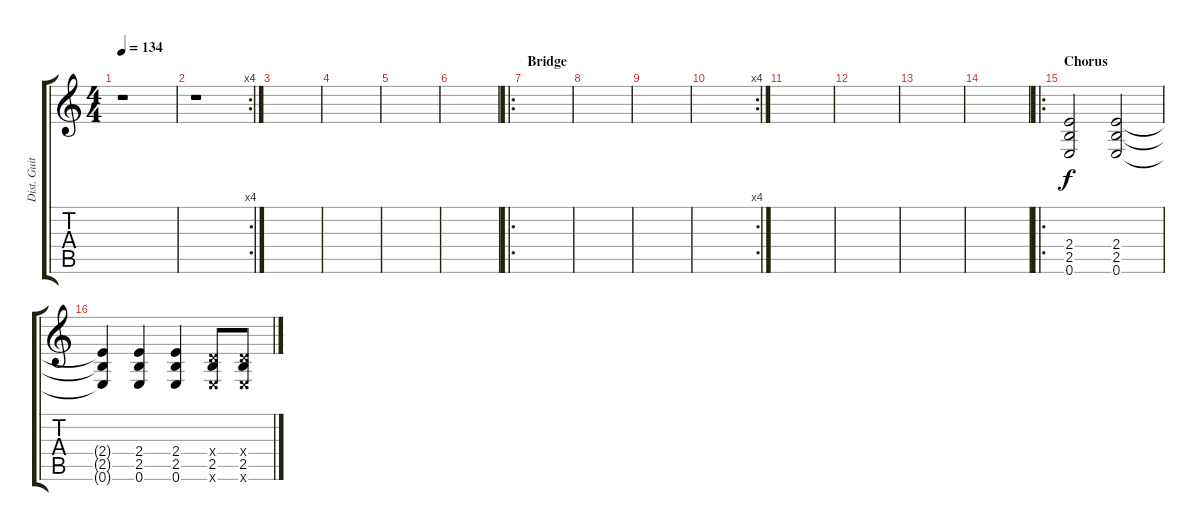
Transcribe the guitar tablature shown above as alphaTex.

\track ("Dist. Guitar" "Dist. Guit") {instrument distortionguitar}
\staff {score tabs}
\tuning (E4 B3 G3 D3 A2 E2) {hide}
\ts (4 4)
\tempo 134
\clef g2
\ks c
r.1{dy f} |
\rc 4
r.1 |
|
|
|
|
\ro
\section ("" "Bridge")
|
|
|
\rc 4
|
|
|
|
|
\ro
\section ("" "Chorus")
(2.4 2.5 0.6).2 (2.4 2.5 0.6).2 |
(2.4{t} 2.5{t} 0.6{t}).4 (2.4 2.5 0.6).4 (2.4 2.5 0.6).4 (0.4{x} 2.5 0.6{x}).8 (0.4{x} 2.5 0.6{x}).8
